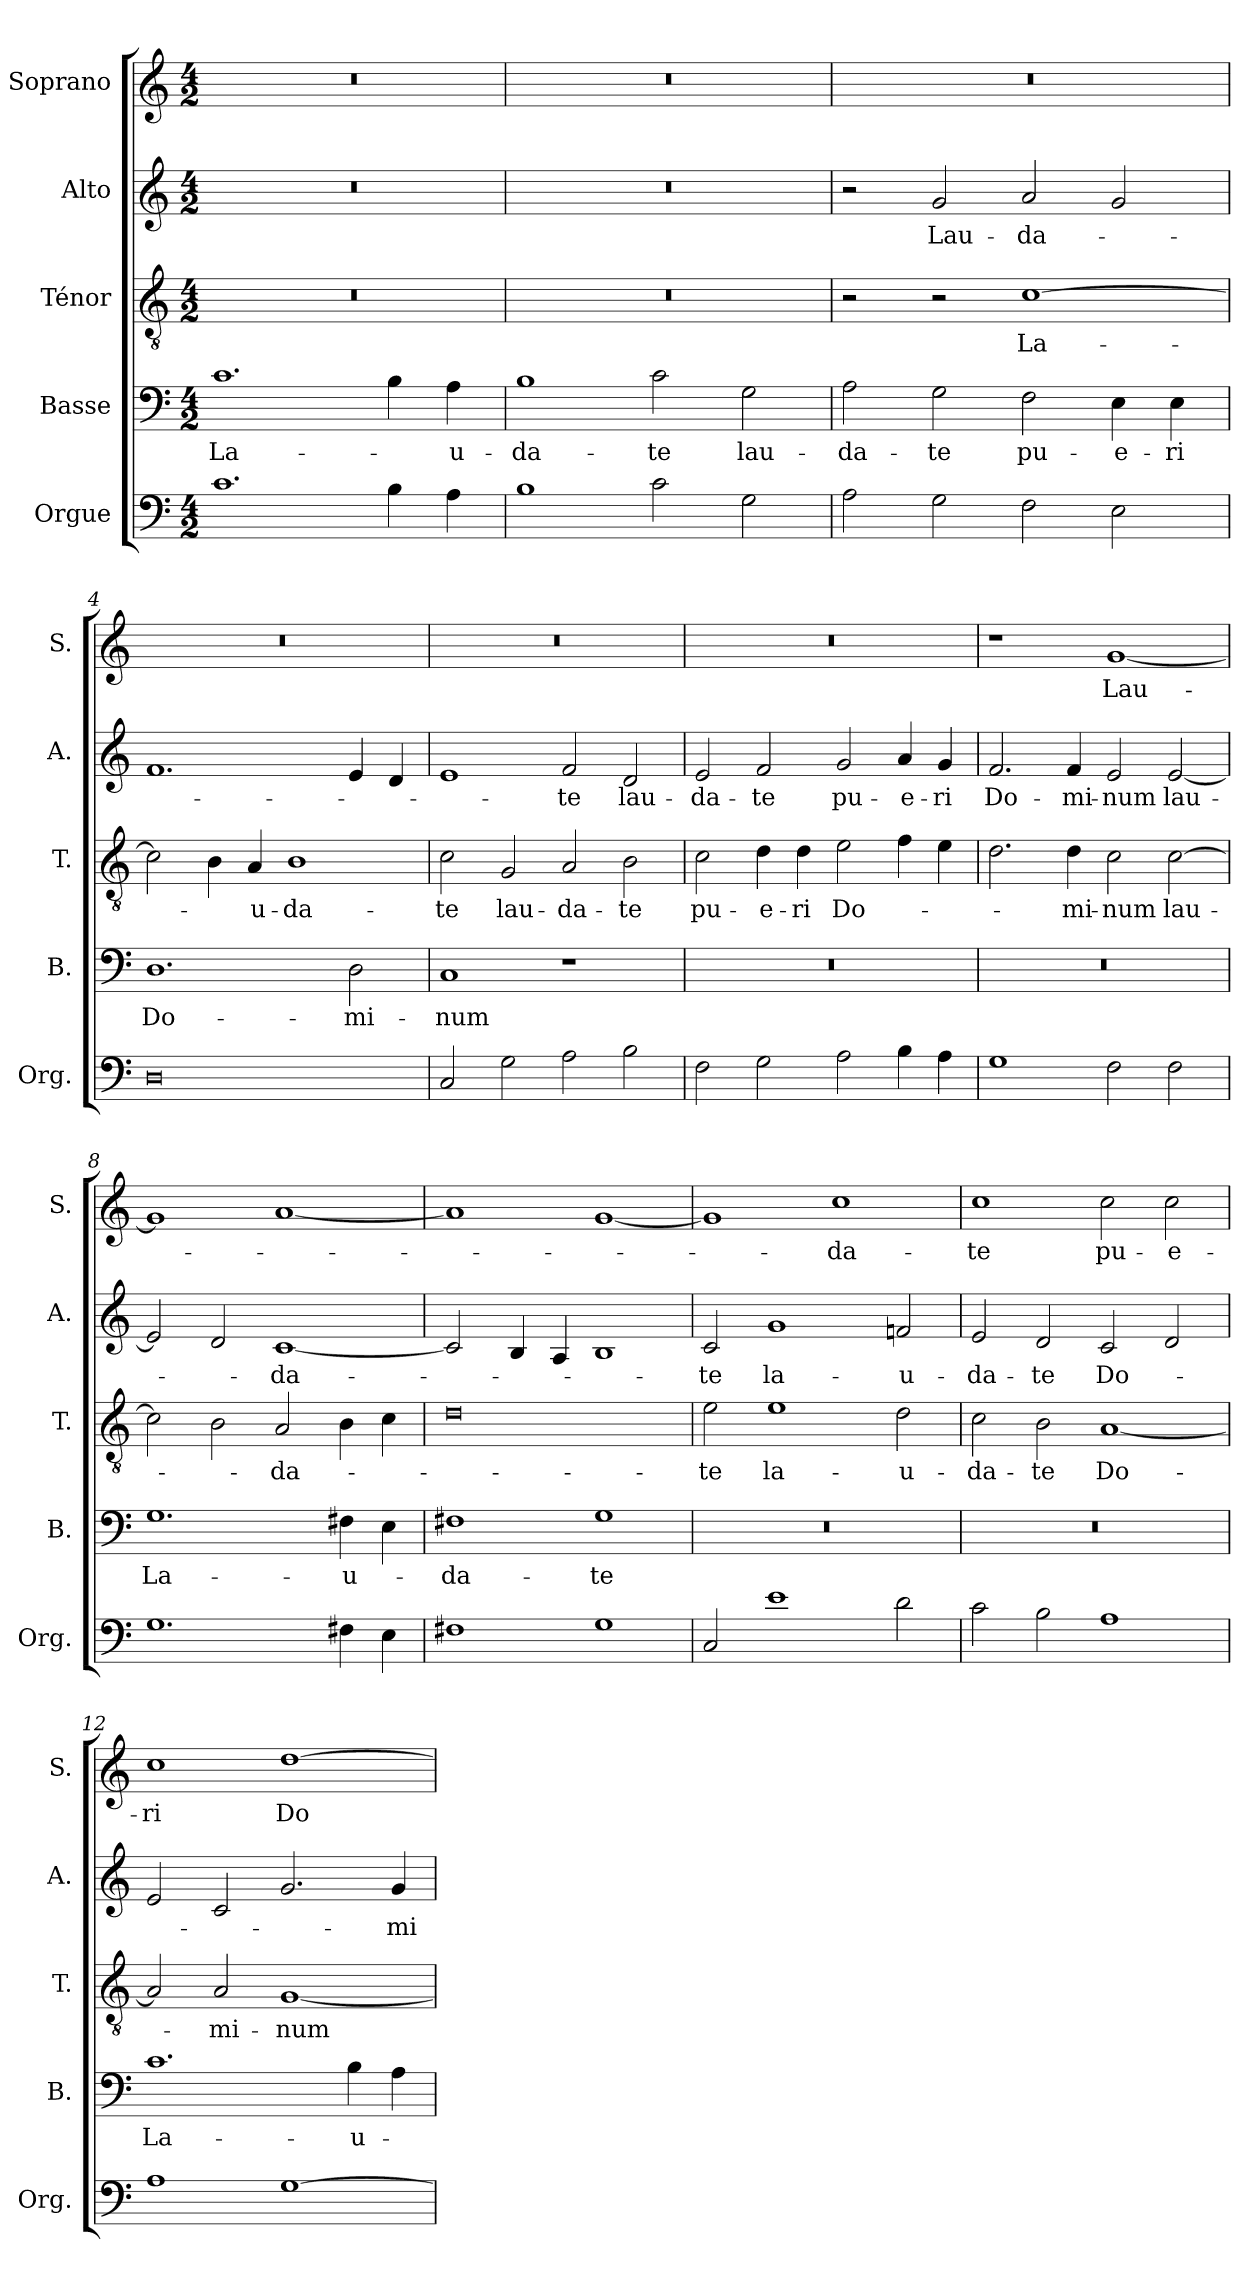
**kern	**kern	**text	**kern	**text	**kern	**text	**kern	**text
*part5	*part4	*part4	*part3	*part3	*part2	*part2	*part1	*part1
*staff5	*staff4	*staff4	*staff3	*staff3	*staff2	*staff2	*staff1	*staff1
*I"Orgue	*I"Basse	*	*I"Ténor	*	*I"Alto	*	*I"Soprano	*
*I'Org.	*I'B.	*	*I'T.	*	*I'A.	*	*I'S.	*
*clefF4	*clefF4	*	*clefGv2	*	*clefG2	*	*clefG2	*
*k[]	*k[]	*	*k[]	*	*k[]	*	*k[]	*
*M4/2	*M4/2	*	*M4/2	*	*M4/2	*	*M4/2	*
*MM160	*MM160	*	*MM160	*	*MM160	*	*MM160	*
=1	=1	=1	=1	=1	=1	=1	=1	=1
!	!	!LO:LY:b	!	!	!	!	!	!
1.c	1.c	La-	0r	.	0r	.	0r	.
4B\	4B\	.	.	.	.	.	.	.
!	!	!LO:LY:b	!	!	!	!	!	!
4A\	4A\	-u-	.	.	.	.	.	.
=2	=2	=2	=2	=2	=2	=2	=2	=2
!	!	!LO:LY:b	!	!	!	!	!	!
1B	1B	-da-	0r	.	0r	.	0r	.
!	!	!LO:LY:b	!	!	!	!	!	!
2c\	2c\	-te	.	.	.	.	.	.
!	!	!LO:LY:b	!	!	!	!	!	!
2G\	2G\	lau-	.	.	.	.	.	.
=3	=3	=3	=3	=3	=3	=3	=3	=3
!	!	!LO:LY:b	!	!	!	!	!	!
2A\	2A\	-da-	2r	.	2r	.	0r	.
!	!	!LO:LY:b	!	!	!	!LO:LY:b	!	!
2G\	2G\	-te	2r	.	2g/	Lau-	.	.
!	!	!LO:LY:b	!	!LO:LY:b	!	!LO:LY:b	!	!
2F\	2F\	pu-	[1c	La-	2a/	-da-	.	.
!	!	!LO:LY:b	!	!	!	!	!	!
2E\	4E\	-e-	.	.	2g/	.	.	.
!	!	!LO:LY:b	!	!	!	!	!	!
.	4E\	-ri	.	.	.	.	.	.
=4	=4	=4	=4	=4	=4	=4	=4	=4
!	!	!LO:LY:b	!	!	!	!	!	!
0D	1.D	Do-	2c\]	.	1.f	.	0r	.
.	.	.	4B\	.	.	.	.	.
!	!	!	!	!LO:LY:b	!	!	!	!
.	.	.	4A/	-u-	.	.	.	.
!	!	!	!	!LO:LY:b	!	!	!	!
.	.	.	1B	-da-	.	.	.	.
!	!	!LO:LY:b	!	!	!	!	!	!
.	2D\	-mi-	.	.	4e/	.	.	.
.	.	.	.	.	4d/	.	.	.
=5	=5	=5	=5	=5	=5	=5	=5	=5
!	!	!LO:LY:b	!	!LO:LY:b	!	!	!	!
2C/	1C	-num	2c\	-te	1e	.	0r	.
!	!	!	!	!LO:LY:b	!	!	!	!
2G\	.	.	2G/	lau-	.	.	.	.
!	!	!	!	!LO:LY:b	!	!LO:LY:b	!	!
2A\	1r	.	2A/	-da-	2f/	-te	.	.
!	!	!	!	!LO:LY:b	!	!LO:LY:b	!	!
2B\	.	.	2B\	-te	2d/	lau-	.	.
!!LO:LB:g=z
=6	=6	=6	=6	=6	=6	=6	=6	=6
!	!	!	!	!LO:LY:b	!	!LO:LY:b	!	!
2F\	0r	.	2c\	pu-	2e/	-da-	0r	.
!	!	!	!	!LO:LY:b	!	!LO:LY:b	!	!
2G\	.	.	4d\	-e-	2f/	-te	.	.
!	!	!	!	!LO:LY:b	!	!	!	!
.	.	.	4d\	-ri	.	.	.	.
!	!	!	!	!LO:LY:b	!	!LO:LY:b	!	!
2A\	.	.	2e\	Do-	2g/	pu-	.	.
!	!	!	!	!	!	!LO:LY:b	!	!
4B\	.	.	4f\	.	4a/	-e-	.	.
!	!	!	!	!	!	!LO:LY:b	!	!
4A\	.	.	4e\	.	4g/	-ri	.	.
=7	=7	=7	=7	=7	=7	=7	=7	=7
!	!	!	!	!	!	!LO:LY:b	!	!
1G	0r	.	2.d\	.	2.f/	Do-	1r	.
!	!	!	!	!LO:LY:b	!	!LO:LY:b	!	!
.	.	.	4d\	-mi-	4f/	-mi-	.	.
!	!	!	!	!LO:LY:b	!	!LO:LY:b	!	!LO:LY:b
2F\	.	.	2c\	-num	2e/	-num	[1g	Lau-
!	!	!	!	!LO:LY:b	!	!LO:LY:b	!	!
2F\	.	.	[2c\	lau-	[2e/	lau-	.	.
=8	=8	=8	=8	=8	=8	=8	=8	=8
!	!	!LO:LY:b	!	!	!	!	!	!
1.G	1.G	La-	2c\]	.	2e/]	.	1g]	.
.	.	.	2B\	.	2d/	.	.	.
!	!	!	!	!LO:LY:b	!	!LO:LY:b	!	!
.	.	.	2A/	-da-	[1c	-da-	[1a	.
!	!	!LO:LY:b	!	!	!	!	!	!
4F#X\	4F#X\	-u-	4B\	.	.	.	.	.
4E\	4E\	.	4c\	.	.	.	.	.
=9	=9	=9	=9	=9	=9	=9	=9	=9
!	!	!LO:LY:b	!	!	!	!	!	!
1F#X	1F#X	-da-	0d	.	2c/]	.	1a]	.
.	.	.	.	.	4B/	.	.	.
.	.	.	.	.	4A/	.	.	.
!	!	!LO:LY:b	!	!	!	!	!	!
1G	1G	-te	.	.	1B	.	[1g	.
=10	=10	=10	=10	=10	=10	=10	=10	=10
!	!	!	!	!LO:LY:b	!	!LO:LY:b	!	!
2C/	0r	.	2e\	-te	2c/	-te	1g]	.
!	!	!	!	!LO:LY:b	!	!LO:LY:b	!	!
1e	.	.	1e	la-	1g	la-	.	.
!	!	!	!	!	!	!	!	!LO:LY:b
.	.	.	.	.	.	.	1cc	-da-
!	!	!	!	!LO:LY:b	!	!LO:LY:b	!	!
2d\	.	.	2d\	-u-	2fn/	-u-	.	.
=11	=11	=11	=11	=11	=11	=11	=11	=11
!	!	!	!	!LO:LY:b	!	!LO:LY:b	!	!LO:LY:b
2c\	0r	.	2c\	-da-	2e/	-da-	1cc	-te
!	!	!	!	!LO:LY:b	!	!LO:LY:b	!	!
2B\	.	.	2B\	-te	2d/	-te	.	.
!	!	!	!	!LO:LY:b	!	!LO:LY:b	!	!LO:LY:b
1A	.	.	[1A	Do-	2c/	Do-	2cc\	pu-
!	!	!	!	!	!	!	!	!LO:LY:b
.	.	.	.	.	2d/	.	2cc\	-e-
!!LO:PB:g=z
=12	=12	=12	=12	=12	=12	=12	=12	=12
!	!	!LO:LY:b	!	!	!	!	!	!LO:LY:b
1A	1.c	La-	2A/]	.	2e/	.	1cc	-ri
!	!	!	!	!LO:LY:b	!	!	!	!
.	.	.	2A/	-mi-	2c/	.	.	.
!	!	!	!	!LO:LY:b	!	!	!	!LO:LY:b
[1G	.	.	[1G	-num	2.g/	.	[1dd	Do-
!	!	!LO:LY:b	!	!	!	!	!	!
.	4B\	-u-	.	.	.	.	.	.
!	!	!	!	!	!	!LO:LY:b	!	!
.	4A\	.	.	.	4g/	-mi-	.	.
=	=	=	=	=	=	=	=	=
*-	*-	*-	*-	*-	*-	*-	*-	*-
